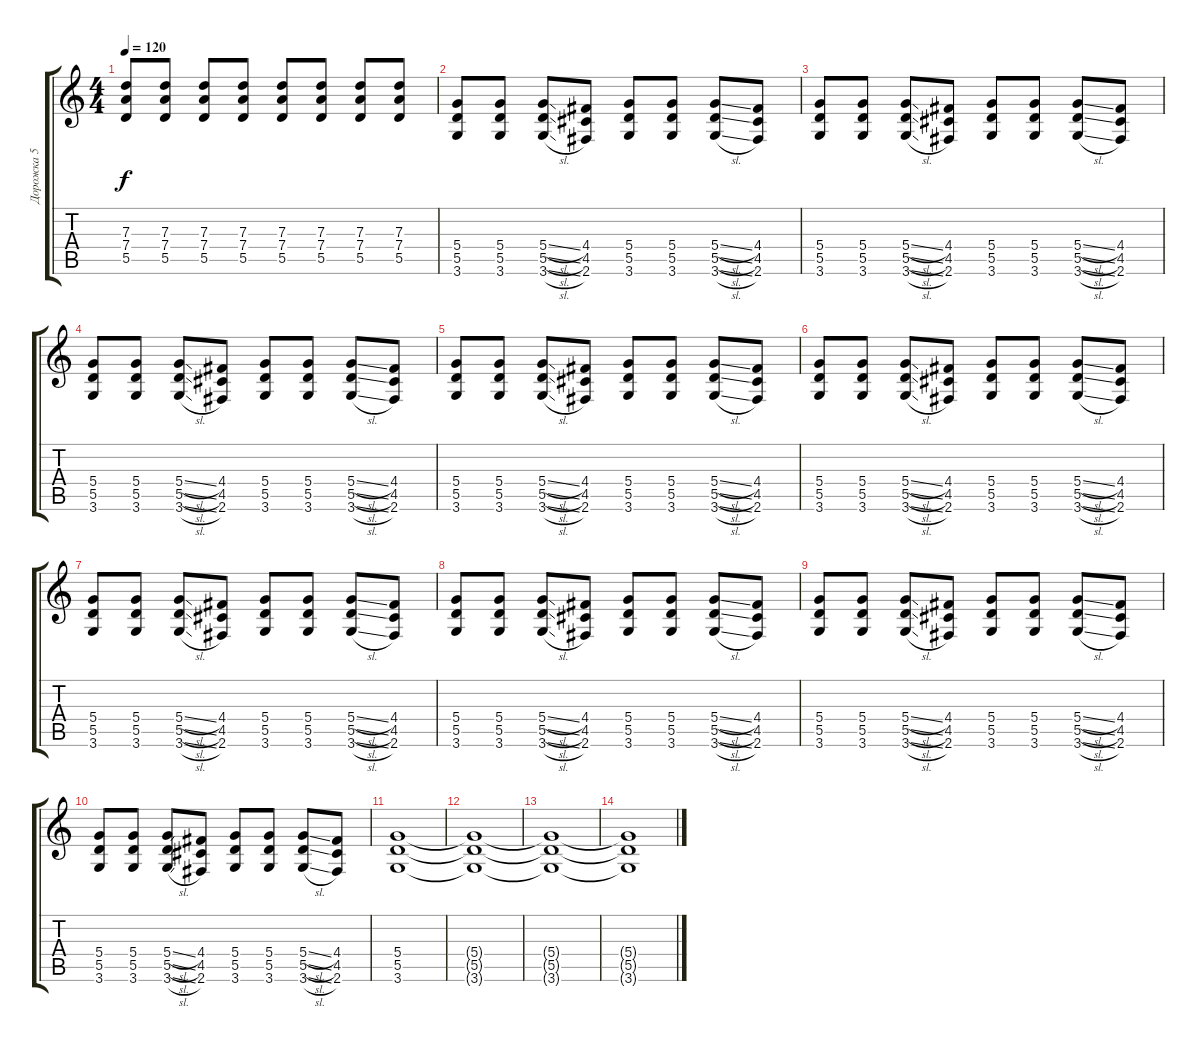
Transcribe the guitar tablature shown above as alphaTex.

\track ("Дорожка 5" "Дорожка 5") {instrument overdrivenguitar}
\staff {score tabs}
\tuning (E4 B3 G3 D3 A2 E2) {hide}
\ts (4 4)
\tempo 120
\clef g2
\ks c
(7.3 7.4 5.5).8{dy f} (7.3 7.4 5.5).8 (7.3 7.4 5.5).8 (7.3 7.4 5.5).8 (7.3 7.4 5.5).8 (7.3 7.4 5.5).8 (7.3 7.4 5.5).8 (7.3 7.4 5.5).8 |
(5.4 5.5 3.6).8 (5.4 5.5 3.6).8 (5.4{sl} 5.5{sl} 3.6{sl}).8 (4.4 4.5 2.6).8 (5.4 5.5 3.6).8 (5.4 5.5 3.6).8 (5.4{sl} 5.5{sl} 3.6{sl}).8 (4.4 4.5 2.6).8 |
(5.4 5.5 3.6).8 (5.4 5.5 3.6).8 (5.4{sl} 5.5{sl} 3.6{sl}).8 (4.4 4.5 2.6).8 (5.4 5.5 3.6).8 (5.4 5.5 3.6).8 (5.4{sl} 5.5{sl} 3.6{sl}).8 (4.4 4.5 2.6).8 |
(5.4 5.5 3.6).8 (5.4 5.5 3.6).8 (5.4{sl} 5.5{sl} 3.6{sl}).8 (4.4 4.5 2.6).8 (5.4 5.5 3.6).8 (5.4 5.5 3.6).8 (5.4{sl} 5.5{sl} 3.6{sl}).8 (4.4 4.5 2.6).8 |
(5.4 5.5 3.6).8 (5.4 5.5 3.6).8 (5.4{sl} 5.5{sl} 3.6{sl}).8 (4.4 4.5 2.6).8 (5.4 5.5 3.6).8 (5.4 5.5 3.6).8 (5.4{sl} 5.5{sl} 3.6{sl}).8 (4.4 4.5 2.6).8 |
(5.4 5.5 3.6).8 (5.4 5.5 3.6).8 (5.4{sl} 5.5{sl} 3.6{sl}).8 (4.4 4.5 2.6).8 (5.4 5.5 3.6).8 (5.4 5.5 3.6).8 (5.4{sl} 5.5{sl} 3.6{sl}).8 (4.4 4.5 2.6).8 |
(5.4 5.5 3.6).8 (5.4 5.5 3.6).8 (5.4{sl} 5.5{sl} 3.6{sl}).8 (4.4 4.5 2.6).8 (5.4 5.5 3.6).8 (5.4 5.5 3.6).8 (5.4{sl} 5.5{sl} 3.6{sl}).8 (4.4 4.5 2.6).8 |
(5.4 5.5 3.6).8 (5.4 5.5 3.6).8 (5.4{sl} 5.5{sl} 3.6{sl}).8 (4.4 4.5 2.6).8 (5.4 5.5 3.6).8 (5.4 5.5 3.6).8 (5.4{sl} 5.5{sl} 3.6{sl}).8 (4.4 4.5 2.6).8 |
(5.4 5.5 3.6).8 (5.4 5.5 3.6).8 (5.4{sl} 5.5{sl} 3.6{sl}).8 (4.4 4.5 2.6).8 (5.4 5.5 3.6).8 (5.4 5.5 3.6).8 (5.4{sl} 5.5{sl} 3.6{sl}).8 (4.4 4.5 2.6).8 |
(5.4 5.5 3.6).8 (5.4 5.5 3.6).8 (5.4{sl} 5.5{sl} 3.6{sl}).8 (4.4 4.5 2.6).8 (5.4 5.5 3.6).8 (5.4 5.5 3.6).8 (5.4{sl} 5.5{sl} 3.6{sl}).8 (4.4 4.5 2.6).8 |
(5.4 5.5 3.6).1 |
(5.4{t} 5.5{t} 3.6{t}).1 |
(5.4{t} 5.5{t} 3.6{t}).1 |
(5.4{t} 5.5{t} 3.6{t}).1
